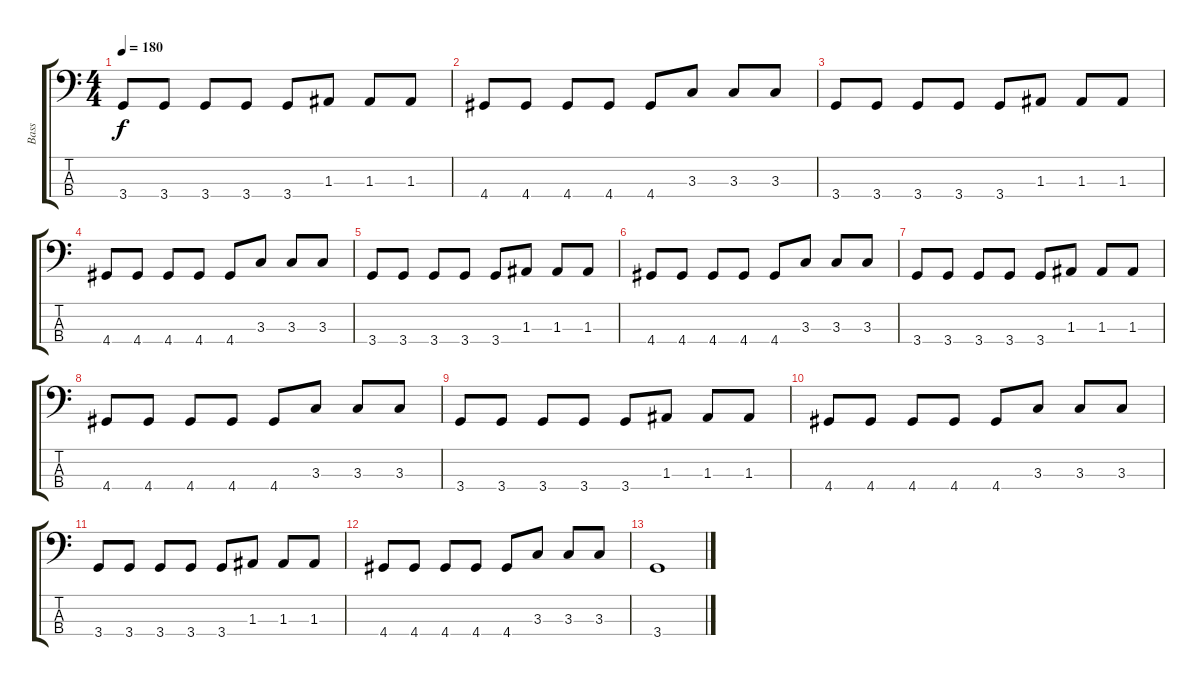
\track ("Bass" "Bass") {instrument electricbassfinger}
\staff {score tabs}
\tuning (G2 D2 A1 E1) {hide}
\ts (4 4)
\tempo 180
\clef f4
\ks c
3.4.8{dy f} 3.4.8 3.4.8 3.4.8 3.4.8 1.3.8 1.3.8 1.3.8 |
4.4.8 4.4.8 4.4.8 4.4.8 4.4.8 3.3.8 3.3.8 3.3.8 |
3.4.8 3.4.8 3.4.8 3.4.8 3.4.8 1.3.8 1.3.8 1.3.8 |
4.4.8 4.4.8 4.4.8 4.4.8 4.4.8 3.3.8 3.3.8 3.3.8 |
3.4.8 3.4.8 3.4.8 3.4.8 3.4.8 1.3.8 1.3.8 1.3.8 |
4.4.8 4.4.8 4.4.8 4.4.8 4.4.8 3.3.8 3.3.8 3.3.8 |
3.4.8 3.4.8 3.4.8 3.4.8 3.4.8 1.3.8 1.3.8 1.3.8 |
4.4.8 4.4.8 4.4.8 4.4.8 4.4.8 3.3.8 3.3.8 3.3.8 |
3.4.8 3.4.8 3.4.8 3.4.8 3.4.8 1.3.8 1.3.8 1.3.8 |
4.4.8 4.4.8 4.4.8 4.4.8 4.4.8 3.3.8 3.3.8 3.3.8 |
3.4.8 3.4.8 3.4.8 3.4.8 3.4.8 1.3.8 1.3.8 1.3.8 |
4.4.8 4.4.8 4.4.8 4.4.8 4.4.8 3.3.8 3.3.8 3.3.8 |
3.4.1
